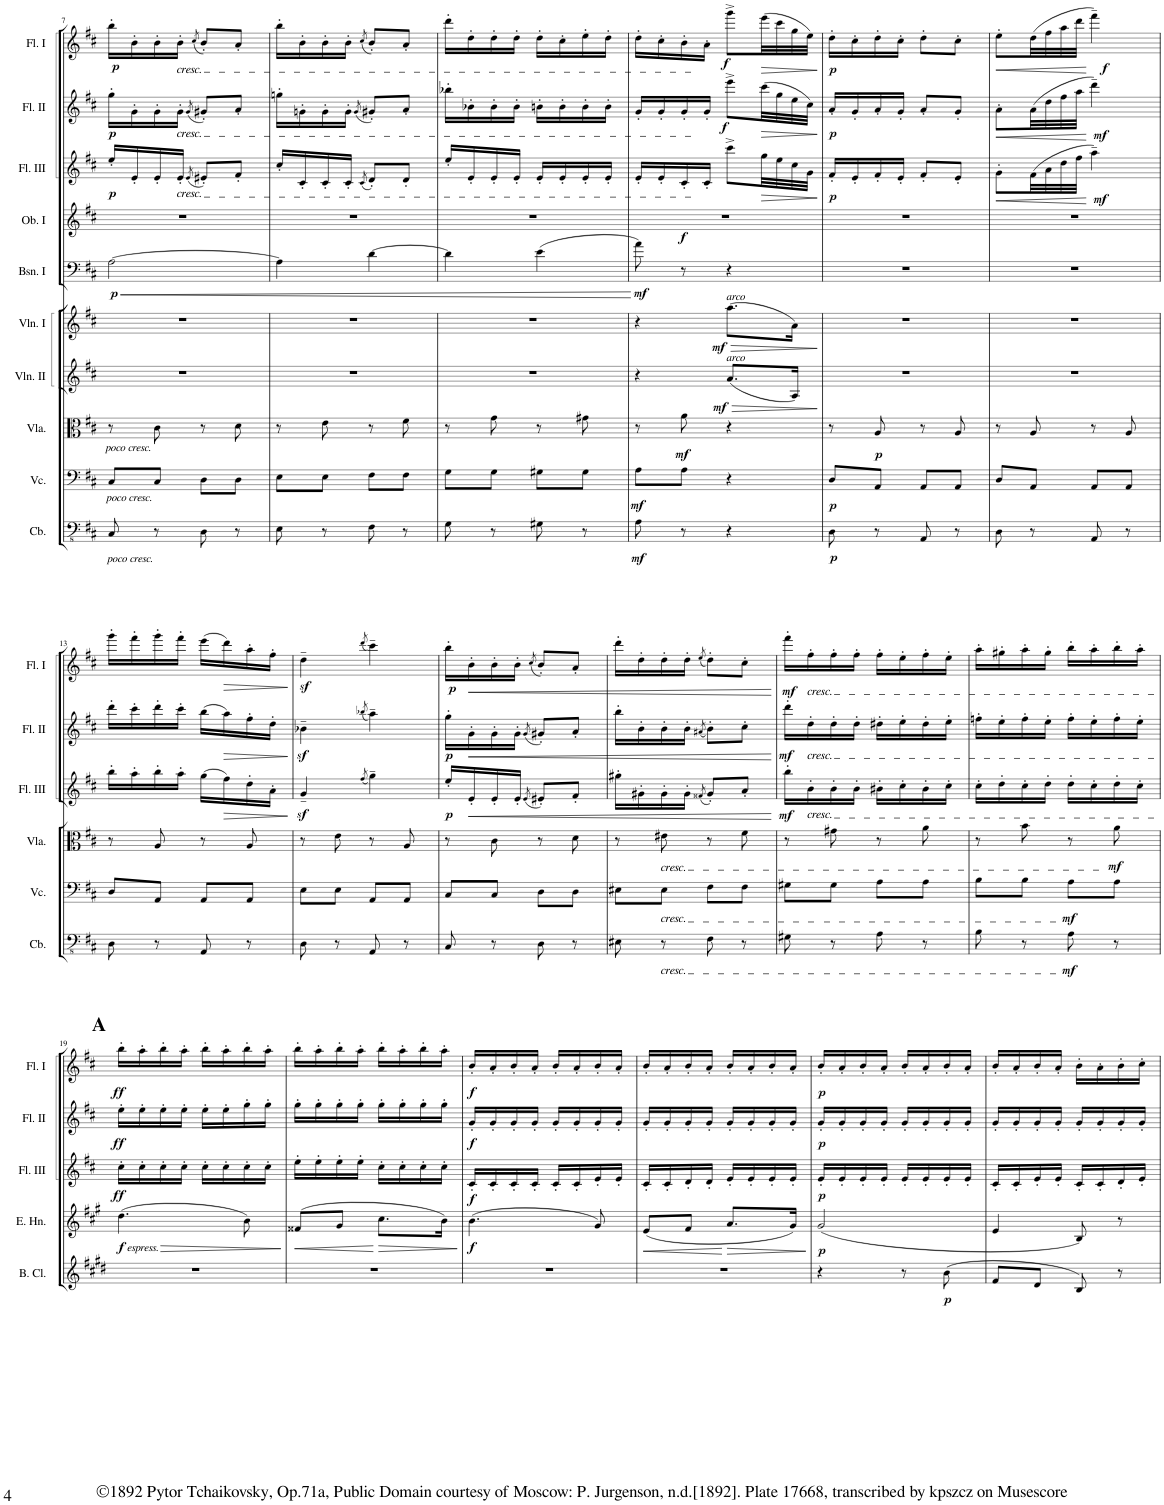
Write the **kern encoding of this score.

**kern	**dynam	**kern	**dynam	**kern	**dynam	**kern	**dynam	**kern	**dynam	**kern	**dynam	**kern	**dynam	**kern	**dynam	**kern	**dynam	**kern	**dynam	**kern	**dynam
*part11	*part11	*part10	*part10	*part9	*part9	*part8	*part8	*part7	*part7	*part6	*part6	*part5	*part5	*part4	*part4	*part3	*part3	*part2	*part2	*part1	*part1
*staff11	*staff11	*staff10	*staff10	*staff9	*staff9	*staff8	*staff8	*staff7	*staff7	*staff6	*staff6	*staff5	*staff5	*staff4	*staff4	*staff3	*staff3	*staff2	*staff2	*staff1	*staff1
*I"Contrabass	*	*I"Violoncello	*	*I"Viola	*	*I"Violin II	*	*I"Violin I	*	*I"Bassoon I	*	*I"Bass Clarinet	*	*I"English Horn	*	*I"Flute III	*	*I"Flute II	*	*I"Flute I	*
*I'Cb.	*	*I'Vc.	*	*I'Vla.	*	*I'Vln. II	*	*I'Vln. I	*	*I'Bsn. I	*	*I'B. Cl.	*	*I'E. Hn.	*	*I'Fl. III	*	*I'Fl. II	*	*I'Fl. I	*
!!LO:PB:g=z
*clefFv4	*	*clefF4	*	*clefC3	*	*clefG2	*	*clefG2	*	*clefF4	*	*clefG2	*	*clefG2	*	*clefG2	*	*clefG2	*	*clefG2	*
*	*	*	*	*	*	*	*	*	*	*	*	*Trd8c14	*	*Trd4c7	*	*	*	*	*	*	*
*k[f#c#]	*	*k[f#c#]	*	*k[f#c#]	*	*k[f#c#]	*	*k[f#c#]	*	*k[f#c#]	*	*k[f#c#g#d#]	*	*k[f#c#g#]	*	*k[f#c#]	*	*k[f#c#]	*	*k[f#c#]	*
*M2/4	*	*M2/4	*	*M2/4	*	*M2/4	*	*M2/4	*	*M2/4	*	*M2/4	*	*M2/4	*	*M2/4	*	*M2/4	*	*M2/4	*
=7	=7	=7	=7	=7	=7	=7	=7	=7	=7	=7	=7	=7	=7	=7	=7	=7	=7	=7	=7	=7	=7
!	!	!	!	!LO:TX:b:i:t=poco cresc.	!	!	!	!	!	!	!	!	!	!	!	!	!	!	!	!	!
!	!	!LO:TX:b:i:t=poco cresc.	!	!	!	!	!	!	!	!	!	!	!	!	!	!	!	!	!	!	!
!LO:TX:b:i:t=poco cresc.	!	!	!	!	!	!	!	!	!	!	!	!	!	!	!	!	!	!	!	!	!
!	!	!	!	!	!	!	!	!	!	!	!LO:HP:b	!	!	!	!	!	!	!	!	!	!
!	!	!	!	!	!	!	!	!	!	!	!LO:DY:n=1:b	!	!	!	!	!	!LO:DY:b	!	!LO:DY:b	!	!LO:DY:b
8CC#/	.	8C#/L	.	8r	.	2r	.	2r	.	[2A\	< p	2r	.	2r	.	16ee'/LL	p	16gg'\LL	p	16bb'\LL	p
.	.	.	.	.	.	.	.	.	.	.	.	.	.	.	.	16e'/	.	16g'\	.	16b'\	.
8r	.	8C#/J	.	8c#\	.	.	.	.	.	.	.	.	.	.	.	16e'/	.	16g'\	.	16b'\	.
!	!	!	!	!	!	!	!	!	!	!	!	!	!	!	!	!	!	!	!	!LO:TX:b:i:t=cresc.	!
!	!	!	!	!	!	!	!	!	!	!	!	!	!	!	!	!	!	!LO:TX:b:i:t=cresc.	!	!	!
!	!	!	!	!	!	!	!	!	!	!	!	!	!	!	!	!LO:TX:b:i:t=cresc.	!	!	!	!	!
.	.	.	.	.	.	.	.	.	.	.	.	.	.	.	.	16e'/JJ	.	16g'\JJ	.	16b'\JJ	.
.	.	.	.	.	.	.	.	.	.	.	.	.	.	.	.	(8qe/	.	(8qg/	.	(8qcc#/	.
8DD\	.	8D\L	.	8r	.	.	.	.	.	.	.	.	.	.	.	8e#X'/L)	.	8g#X'/L)	.	8b'/L)	.
8r	.	8D\J	.	8d\	.	.	.	.	.	.	.	.	.	.	.	8f#'/J	.	8a'/J	.	8a'/J	.
=8	=8	=8	=8	=8	=8	=8	=8	=8	=8	=8	=8	=8	=8	=8	=8	=8	=8	=8	=8	=8	=8
8EE\	.	8E\L	.	8r	.	2r	.	2r	.	4A\]	.	2r	.	2r	.	16cc#'/LL	.	16ggn'\LL	.	16bb'\LL	.
.	.	.	.	.	.	.	.	.	.	.	.	.	.	.	.	16c#'/	.	16gn'\	.	16b'\	.
8r	.	8E\J	.	8e\	.	.	.	.	.	.	.	.	.	.	.	16c#'/	.	16g'\	.	16b'\	.
.	.	.	.	.	.	.	.	.	.	.	.	.	.	.	.	16c#'/JJ	.	16g'\JJ	.	16b'\JJ	.
.	.	.	.	.	.	.	.	.	.	.	.	.	.	.	.	(8qc#/	.	(8qg/	.	(8qcc#/	.
8FF#\	.	8F#\L	.	8r	.	.	.	.	.	[4d\	.	.	.	.	.	8d'/L)	.	8g#X'/L)	.	8b'/L)	.
8r	.	8F#\J	.	8f#\	.	.	.	.	.	.	.	.	.	.	.	8d'/J	.	8a'/J	.	8a'/J	.
=9	=9	=9	=9	=9	=9	=9	=9	=9	=9	=9	=9	=9	=9	=9	=9	=9	=9	=9	=9	=9	=9
8GG\	.	8G\L	.	8r	.	2r	.	2r	.	4d\]	.	2r	.	2r	.	16ee'/LL	.	16bb-X'\LL	.	16ddd'\LL	.
.	.	.	.	.	.	.	.	.	.	.	.	.	.	.	.	16e'/	.	16b-X'\	.	16dd'\	.
8r	.	8G\J	.	8g\	.	.	.	.	.	.	.	.	.	.	.	16e'/	.	16b-'\	.	16dd'\	.
.	.	.	.	.	.	.	.	.	.	.	.	.	.	.	.	16e'/JJ	.	16b-'\JJ	.	16dd'\JJ	.
8GG#X\	.	8G#X\L	.	8r	.	.	.	.	.	(4e\	.	.	.	.	.	16e'/LL	.	16bn'\LL	.	16dd'\LL	.
.	.	.	.	.	.	.	.	.	.	.	.	.	.	.	.	16e'/	.	16b'\	.	16cc#'\	.
8r	.	8G#\J	.	8g#X\	.	.	.	.	.	.	.	.	.	.	.	16e'/	.	16b'\	.	16ee'\	.
.	.	.	.	.	.	.	.	.	.	.	.	.	.	.	.	16e'/JJ	.	16b'\JJ	.	16dd'\JJ	.
.	.	.	.	.	.	.	.	.	.	.	[	.	.	.	.	.	.	.	.	.	.
=10	=10	=10	=10	=10	=10	=10	=10	=10	=10	=10	=10	=10	=10	=10	=10	=10	=10	=10	=10	=10	=10
!	!LO:DY:b	!	!LO:DY:b	!	!	!	!	!	!	!	!LO:DY:b	!	!	!	!	!	!	!	!	!	!
8AA\	mf	8A\L	mf	8r	.	4r	.	4r	.	8a\)	mf	2r	.	2r	.	16e'/LL	.	16g'/LL	.	16dd'\LL	.
.	.	.	.	.	.	.	.	.	.	.	.	.	.	.	.	16e'/	.	16g'/	.	16cc#'\	.
!	!	!	!	!	!LO:DY:b	!	!	!	!	!	!	!	!	!	!	!	!	!	!	!	!
8r	.	8A\J	.	8a\	mf	.	.	.	.	8r	.	.	.	.	.	16c#'/	.	16g'/	.	16b'\	.
.	.	.	.	.	.	.	.	.	.	.	.	.	.	.	.	16c#'/JJ	.	16g'/JJ	.	16a'\JJ	.
!	!	!	!	!	!	!	!	!LO:TX:a:i:t=arco	!	!	!	!	!	!	!	!	!	!	!	!	!
!	!	!	!	!	!	!LO:TX:a:i:t=arco	!	!	!	!	!	!	!	!	!	!	!	!	!	!	!
!	!	!	!	!	!	!	!LO:HP:b	!	!LO:HP:b	!	!	!	!	!	!	!	!	!	!	!	!
!	!	!	!	!	!	!	!LO:DY:n=1:b	!	!LO:DY:n=1:b	!	!	!	!	!	!	!	!	!	!LO:DY:b	!	!LO:DY:b
4r	.	4r	.	4r	.	(8.a/L	> mf	(8.aa\L	> mf	4r	.	.	.	.	.	8ccc#^\L	.	8eee^\L	f	8ggg^\L	f
!	!	!	!	!	!	!	!	!	!	!	!	!	!	!	!	!	!LO:HP:b	!	!LO:HP:b	!	!LO:HP:b
.	.	.	.	.	.	.	.	.	.	.	.	.	.	.	.	32gg\LL	>	(32ccc#\LL	>	(32eee\LL	>
.	.	.	.	.	.	.	.	.	.	.	.	.	.	.	.	32ee\	.	32gg\	.	32ccc#\	.
.	.	.	.	.	.	16A/Jk)	.	16a\Jk)	.	.	.	.	.	.	.	32cc#\	.	32ee\	.	32gg\	.
.	.	.	.	.	.	.	.	.	.	.	.	.	.	.	.	32g\JJJ	.	32cc#\JJJ)	.	32ee\JJJ)	.
.	.	.	.	.	.	.	]	.	]	.	.	.	.	.	.	.	]	.	]	.	]
=11	=11	=11	=11	=11	=11	=11	=11	=11	=11	=11	=11	=11	=11	=11	=11	=11	=11	=11	=11	=11	=11
!	!LO:DY:b	!	!LO:DY:b	!	!	!	!	!	!	!	!	!	!	!	!	!	!LO:DY:b	!	!LO:DY:b	!	!LO:DY:b
8DD\	p	8D/L	p	8r	.	2r	.	2r	.	2r	.	2r	.	2r	.	16f#'/LL	p	16a'/LL	p	16dd'\LL	p
.	.	.	.	.	.	.	.	.	.	.	.	.	.	.	.	16e'/	.	16g'/	.	16cc#'\	.
!	!	!	!	!	!LO:DY:b	!	!	!	!	!	!	!	!	!	!	!	!	!	!	!	!
8r	.	8AA/J	.	8A/	p	.	.	.	.	.	.	.	.	.	.	16f#'/	.	16a'/	.	16dd'\	.
.	.	.	.	.	.	.	.	.	.	.	.	.	.	.	.	16e'/JJ	.	16g'/JJ	.	16cc#'\JJ	.
8AAA/	.	8AA/L	.	8r	.	.	.	.	.	.	.	.	.	.	.	8f#'/L	.	8a'/L	.	8dd'\L	.
8r	.	8AA/J	.	8A/	.	.	.	.	.	.	.	.	.	.	.	8e'/J	.	8g'/J	.	8cc#'\J	.
=12	=12	=12	=12	=12	=12	=12	=12	=12	=12	=12	=12	=12	=12	=12	=12	=12	=12	=12	=12	=12	=12
!	!	!	!	!	!	!	!	!	!	!	!	!	!	!	!	!	!LO:HP:b	!	!LO:HP:b	!	!LO:HP:b
8DD\	.	8D/L	.	8r	.	2r	.	2r	.	2r	.	2r	.	2r	.	8g'\L	<	8a'\L	<	8ee'\L	<
8r	.	8AA/J	.	8A/	.	.	.	.	.	.	.	.	.	.	.	(32f#\LL	.	(32a\LL	.	(32dd\LL	.
.	.	.	.	.	.	.	.	.	.	.	.	.	.	.	.	32a\	.	32dd\	.	32ff#\	.
.	.	.	.	.	.	.	.	.	.	.	.	.	.	.	.	32dd\	.	32ff#\	.	32aa\	.
.	.	.	.	.	.	.	.	.	.	.	.	.	.	.	.	32ff#\JJJ	.	32aa\JJJ	.	32ddd\JJJ	.
!	!	!	!	!	!	!	!	!	!	!	!	!	!	!	!	!	!LO:DY:n=1:b	!	!LO:DY:n=1:b	!	!LO:DY:n=1:b
8AAA/	.	8AA/L	.	8r	.	.	.	.	.	.	.	.	.	.	.	4aa~\)	[ mf	4ddd~\)	[ mf	4fff#~\)	[ f
8r	.	8AA/J	.	8A/	.	.	.	.	.	.	.	.	.	.	.	.	.	.	.	.	.
!!LO:LB:g=z
=13	=13	=13	=13	=13	=13	=13	=13	=13	=13	=13	=13	=13	=13	=13	=13	=13	=13	=13	=13	=13	=13
8DD\	.	8D/L	.	8r	.	2r	.	2r	.	2r	.	2r	.	2r	.	16bb'\LL	.	16ddd'\LL	.	16ggg'\LL	.
.	.	.	.	.	.	.	.	.	.	.	.	.	.	.	.	16aa'\	.	16ccc#'\	.	16fff#'\	.
8r	.	8AA/J	.	8A/	.	.	.	.	.	.	.	.	.	.	.	16bb'\	.	16ddd'\	.	16ggg'\	.
.	.	.	.	.	.	.	.	.	.	.	.	.	.	.	.	16aa'\JJ	.	16ccc#'\JJ	.	16fff#'\JJ	.
8AAA/	.	8AA/L	.	8r	.	.	.	.	.	.	.	.	.	.	.	(16gg\LL	.	(16bb\LL	.	(16eee\LL	.
!	!	!	!	!	!	!	!	!	!	!	!	!	!	!	!	!	!LO:HP:b	!	!LO:HP:b	!	!LO:HP:b
.	.	.	.	.	.	.	.	.	.	.	.	.	.	.	.	16ff#\)	>	16aa\)	>	16ddd\)	>
8r	.	8AA/J	.	8A/	.	.	.	.	.	.	.	.	.	.	.	16dd'\	.	16ff#'\	.	16aa'\	.
.	.	.	.	.	.	.	.	.	.	.	.	.	.	.	.	16a'\JJ	.	16dd'\JJ	.	16ff#'\JJ	.
.	.	.	.	.	.	.	.	.	.	.	.	.	.	.	.	.	]	.	]	.	]
=14	=14	=14	=14	=14	=14	=14	=14	=14	=14	=14	=14	=14	=14	=14	=14	=14	=14	=14	=14	=14	=14
8DD\	.	8E\L	.	8r	.	2r	.	2r	.	2r	.	2r	.	2r	.	4gz<~/	.	4b-Xz<~\	.	4ddz<~\	.
8r	.	8E\J	.	8e\	.	.	.	.	.	.	.	.	.	.	.	.	.	.	.	.	.
.	.	.	.	.	.	.	.	.	.	.	.	.	.	.	.	(8qff#/	.	(8qbb-X/	.	(8qddd/	.
8AAA/	.	8AA/L	.	8r	.	.	.	.	.	.	.	.	.	.	.	4gg~\)	.	4aa~\)	.	4ccc#~\)	.
8r	.	8AA/J	.	8A/	.	.	.	.	.	.	.	.	.	.	.	.	.	.	.	.	.
=15	=15	=15	=15	=15	=15	=15	=15	=15	=15	=15	=15	=15	=15	=15	=15	=15	=15	=15	=15	=15	=15
!	!	!	!	!	!	!	!	!	!	!	!	!	!	!	!	!	!LO:DY:b	!	!LO:DY:b	!	!LO:DY:b
8CC#/	.	8C#/L	.	8r	.	2r	.	2r	.	2r	.	2r	.	2r	.	16ee'/LL	p	16gg'\LL	p	16bb'\LL	p
!	!	!	!	!	!	!	!	!	!	!	!	!	!	!	!	!	!LO:HP:b	!	!LO:HP:b	!	!LO:HP:b
.	.	.	.	.	.	.	.	.	.	.	.	.	.	.	.	16e'/	<	16g'\	<	16b'\	<
8r	.	8C#/J	.	8c#\	.	.	.	.	.	.	.	.	.	.	.	16e'/	.	16g'\	.	16b'\	.
.	.	.	.	.	.	.	.	.	.	.	.	.	.	.	.	16e'/JJ	.	16g'\JJ	.	16b'\JJ	.
.	.	.	.	.	.	.	.	.	.	.	.	.	.	.	.	(8qe/	.	(8qg/	.	(8qcc#/	.
8DD\	.	8D\L	.	8r	.	.	.	.	.	.	.	.	.	.	.	8e#X'/L)	.	8g#X'/L)	.	8b'/L)	.
8r	.	8D\J	.	8d\	.	.	.	.	.	.	.	.	.	.	.	8f#'/J	.	8a'/J	.	8a'/J	.
=16	=16	=16	=16	=16	=16	=16	=16	=16	=16	=16	=16	=16	=16	=16	=16	=16	=16	=16	=16	=16	=16
8EE#X\	.	8E#X\L	.	8r	.	2r	.	2r	.	2r	.	2r	.	2r	.	16gg#X'\LL	.	16bb'\LL	.	16ddd'\LL	.
.	.	.	.	.	.	.	.	.	.	.	.	.	.	.	.	16g#X'\	.	16b'\	.	16dd'\	.
!	!	!	!	!LO:TX:b:i:t=cresc.	!	!	!	!	!	!	!	!	!	!	!	!	!	!	!	!	!
!	!	!LO:TX:b:i:t=cresc.	!	!	!	!	!	!	!	!	!	!	!	!	!	!	!	!	!	!	!
!LO:TX:b:i:t=cresc.	!	!	!	!	!	!	!	!	!	!	!	!	!	!	!	!	!	!	!	!	!
8r	.	8E#\J	.	8e#X\	.	.	.	.	.	.	.	.	.	.	.	16g#'\	.	16b'\	.	16dd'\	.
.	.	.	.	.	.	.	.	.	.	.	.	.	.	.	.	16g#'\JJ	.	16b'\JJ	.	16dd'\JJ	.
.	.	.	.	.	.	.	.	.	.	.	.	.	.	.	.	(8qf##X/	.	(8qa#X/	.	(8qee/	.
8FF#\	.	8F#\L	.	8r	.	.	.	.	.	.	.	.	.	.	.	8g#'/L)	.	8b'\L)	.	8dd'\L)	.
8r	.	8F#\J	.	8f#\	.	.	.	.	.	.	.	.	.	.	.	8a'/J	.	8cc#'\J	.	8cc#'\J	.
.	.	.	.	.	.	.	.	.	.	.	.	.	.	.	.	.	[	.	[	.	[
=17	=17	=17	=17	=17	=17	=17	=17	=17	=17	=17	=17	=17	=17	=17	=17	=17	=17	=17	=17	=17	=17
!	!	!	!	!	!	!	!	!	!	!	!	!	!	!	!	!	!LO:DY:b	!	!LO:DY:b	!	!LO:DY:b
8GG#X\	.	8G#X\L	.	8r	.	2r	.	2r	.	2r	.	2r	.	2r	.	16bb'\LL	mf	16ddd'\LL	mf	16fff#'\LL	mf
!	!	!	!	!	!	!	!	!	!	!	!	!	!	!	!	!	!	!	!	!LO:TX:b:i:t=cresc.	!
!	!	!	!	!	!	!	!	!	!	!	!	!	!	!	!	!	!	!LO:TX:b:i:t=cresc.	!	!	!
!	!	!	!	!	!	!	!	!	!	!	!	!	!	!	!	!LO:TX:b:i:t=cresc.	!	!	!	!	!
.	.	.	.	.	.	.	.	.	.	.	.	.	.	.	.	16b'\	.	16dd'\	.	16ff#'\	.
8r	.	8G#\J	.	8g#X\	.	.	.	.	.	.	.	.	.	.	.	16b'\	.	16dd'\	.	16ff#'\	.
.	.	.	.	.	.	.	.	.	.	.	.	.	.	.	.	16b'\JJ	.	16dd'\JJ	.	16ff#'\JJ	.
8AA\	.	8A\L	.	8r	.	.	.	.	.	.	.	.	.	.	.	16b#X'\LL	.	16dd#X'\LL	.	16ff#'\LL	.
.	.	.	.	.	.	.	.	.	.	.	.	.	.	.	.	16cc#'\	.	16ee'\	.	16ee'\	.
8r	.	8A\J	.	8a\	.	.	.	.	.	.	.	.	.	.	.	16b#'\	.	16dd#'\	.	16ff#'\	.
.	.	.	.	.	.	.	.	.	.	.	.	.	.	.	.	16cc#'\JJ	.	16ee'\JJ	.	16ee'\JJ	.
=18	=18	=18	=18	=18	=18	=18	=18	=18	=18	=18	=18	=18	=18	=18	=18	=18	=18	=18	=18	=18	=18
8BB\	.	8B\L	.	8r	.	2r	.	2r	.	2r	.	2r	.	2r	.	16cc#'\LL	.	16ffn'\LL	.	16aa'\LL	.
.	.	.	.	.	.	.	.	.	.	.	.	.	.	.	.	16dd'\	.	16ee'\	.	16gg#X'\	.
8r	.	8B\J	.	8b\	.	.	.	.	.	.	.	.	.	.	.	16cc#'\	.	16ff'\	.	16aa'\	.
.	.	.	.	.	.	.	.	.	.	.	.	.	.	.	.	16dd'\JJ	.	16ee'\JJ	.	16gg#'\JJ	.
!	!LO:DY:b	!	!LO:DY:b	!	!	!	!	!	!	!	!	!	!	!	!	!	!	!	!	!	!
8AA\	mf	8A\L	mf	8r	.	.	.	.	.	.	.	.	.	.	.	16dd'\LL	.	16ff'\LL	.	16bb'\LL	.
.	.	.	.	.	.	.	.	.	.	.	.	.	.	.	.	16cc#'\	.	16ee'\	.	16aa'\	.
!	!	!	!	!	!LO:DY:b	!	!	!	!	!	!	!	!	!	!	!	!	!	!	!	!
8r	.	8A\J	.	8a\	mf	.	.	.	.	.	.	.	.	.	.	16dd'\	.	16ff'\	.	16bb'\	.
.	.	.	.	.	.	.	.	.	.	.	.	.	.	.	.	16cc#'\JJ	.	16ee'\JJ	.	16aa'\JJ	.
!!LO:LB:g=z
!!LO:REH:place=s1:a:B:cj:enc=none:fs=20:t=A
=19	=19	=19	=19	=19	=19	=19	=19	=19	=19	=19	=19	=19	=19	=19	=19	=19	=19	=19	=19	=19	=19
!	!	!	!	!	!	!	!	!	!	!	!	!	!	!LO:TX:b:i:t=espress.	!	!	!	!	!	!	!
!	!	!	!	!	!	!	!	!	!	!	!	!	!	!	!LO:HP:b	!	!	!	!	!	!
!	!	!	!	!	!	!	!	!	!	!	!	!	!	!	!LO:DY:n=1:b	!	!LO:DY:b	!	!LO:DY:b	!	!LO:DY:b
2r	.	2r	.	2r	.	2r	.	2r	.	2r	.	2r	.	(4.dd\	> f	16cc#'\LL	ff	16ee'\LL	ff	16bb'\LL	ff
.	.	.	.	.	.	.	.	.	.	.	.	.	.	.	.	16cc#'\	.	16ee'\	.	16aa'\	.
.	.	.	.	.	.	.	.	.	.	.	.	.	.	.	.	16cc#'\	.	16ee'\	.	16bb'\	.
.	.	.	.	.	.	.	.	.	.	.	.	.	.	.	.	16cc#'\JJ	.	16ee'\JJ	.	16aa'\JJ	.
.	.	.	.	.	.	.	.	.	.	.	.	.	.	.	.	16cc#'\LL	.	16ee'\LL	.	16bb'\LL	.
.	.	.	.	.	.	.	.	.	.	.	.	.	.	.	.	16cc#'\	.	16ee'\	.	16aa'\	.
.	.	.	.	.	.	.	.	.	.	.	.	.	.	8b\)	.	16cc#'\	.	16gg'\	.	16bb'\	.
.	.	.	.	.	.	.	.	.	.	.	.	.	.	.	.	16cc#'\JJ	.	16gg'\JJ	.	16aa'\JJ	.
.	.	.	.	.	.	.	.	.	.	.	.	.	.	.	]	.	.	.	.	.	.
=20	=20	=20	=20	=20	=20	=20	=20	=20	=20	=20	=20	=20	=20	=20	=20	=20	=20	=20	=20	=20	=20
!	!	!	!	!	!	!	!	!	!	!	!	!	!	!	!LO:HP:b	!	!	!	!	!	!
2r	.	2r	.	2r	.	2r	.	2r	.	2r	.	2r	.	(8f##X/L	<	16ee'\LL	.	16gg'\LL	.	16bb'\LL	.
.	.	.	.	.	.	.	.	.	.	.	.	.	.	.	.	16ee'\	.	16gg'\	.	16aa'\	.
.	.	.	.	.	.	.	.	.	.	.	.	.	.	8g#/J	.	16ee'\	.	16gg'\	.	16bb'\	.
.	.	.	.	.	.	.	.	.	.	.	.	.	.	.	.	16ee'\JJ	.	16gg'\JJ	.	16aa'\JJ	.
!	!	!	!	!	!	!	!	!	!	!	!	!	!	!	!LO:HP:n=1:b	!	!	!	!	!	!
.	.	.	.	.	.	.	.	.	.	.	.	.	.	8.cc#\L	[ >	16cc#'\LL	.	16gg'\LL	.	16bb'\LL	.
.	.	.	.	.	.	.	.	.	.	.	.	.	.	.	.	16cc#'\	.	16gg'\	.	16aa'\	.
.	.	.	.	.	.	.	.	.	.	.	.	.	.	.	.	16cc#'\	.	16gg'\	.	16bb'\	.
.	.	.	.	.	.	.	.	.	.	.	.	.	.	16b\Jk)	.	16cc#'\JJ	.	16gg'\JJ	.	16aa'\JJ	.
.	.	.	.	.	.	.	.	.	.	.	.	.	.	.	]	.	.	.	.	.	.
=21	=21	=21	=21	=21	=21	=21	=21	=21	=21	=21	=21	=21	=21	=21	=21	=21	=21	=21	=21	=21	=21
!	!	!	!	!	!	!	!	!	!	!	!	!	!	!	!LO:DY:b	!	!LO:DY:b	!	!LO:DY:b	!	!LO:DY:b
2r	.	2r	.	2r	.	2r	.	2r	.	2r	.	2r	.	(4.b\	f	16c#'/LL	f	16g'/LL	f	16b'/LL	f
.	.	.	.	.	.	.	.	.	.	.	.	.	.	.	.	16c#'/	.	16g'/	.	16a'/	.
.	.	.	.	.	.	.	.	.	.	.	.	.	.	.	.	16c#'/	.	16g'/	.	16b'/	.
.	.	.	.	.	.	.	.	.	.	.	.	.	.	.	.	16c#'/JJ	.	16g'/JJ	.	16a'/JJ	.
.	.	.	.	.	.	.	.	.	.	.	.	.	.	.	.	16c#'/LL	.	16g'/LL	.	16b'/LL	.
.	.	.	.	.	.	.	.	.	.	.	.	.	.	.	.	16c#'/	.	16g'/	.	16a'/	.
.	.	.	.	.	.	.	.	.	.	.	.	.	.	8g#/)	.	16e'/	.	16g'/	.	16b'/	.
.	.	.	.	.	.	.	.	.	.	.	.	.	.	.	.	16e'/JJ	.	16g'/JJ	.	16a'/JJ	.
=22	=22	=22	=22	=22	=22	=22	=22	=22	=22	=22	=22	=22	=22	=22	=22	=22	=22	=22	=22	=22	=22
!	!	!	!	!	!	!	!	!	!	!	!	!	!	!	!LO:HP:b	!	!	!	!	!	!
2r	.	2r	.	2r	.	2r	.	2r	.	2r	.	2r	.	(8e/L	<	16c#'/LL	.	16g'/LL	.	16b'/LL	.
.	.	.	.	.	.	.	.	.	.	.	.	.	.	.	.	16c#'/	.	16g'/	.	16a'/	.
.	.	.	.	.	.	.	.	.	.	.	.	.	.	8f#/J	.	16d'/	.	16g'/	.	16b'/	.
.	.	.	.	.	.	.	.	.	.	.	.	.	.	.	.	16d'/JJ	.	16g'/JJ	.	16a'/JJ	.
!	!	!	!	!	!	!	!	!	!	!	!	!	!	!	!LO:HP:n=1:b	!	!	!	!	!	!
.	.	.	.	.	.	.	.	.	.	.	.	.	.	8.a/L	[ >	16e'/LL	.	16g'/LL	.	16b'/LL	.
.	.	.	.	.	.	.	.	.	.	.	.	.	.	.	.	16e'/	.	16g'/	.	16a'/	.
.	.	.	.	.	.	.	.	.	.	.	.	.	.	.	.	16e'/	.	16g'/	.	16b'/	.
.	.	.	.	.	.	.	.	.	.	.	.	.	.	16g#/Jk)	.	16e'/JJ	.	16g'/JJ	.	16a'/JJ	.
.	.	.	.	.	.	.	.	.	.	.	.	.	.	.	]	.	.	.	.	.	.
=23	=23	=23	=23	=23	=23	=23	=23	=23	=23	=23	=23	=23	=23	=23	=23	=23	=23	=23	=23	=23	=23
!	!	!	!	!	!	!	!	!	!	!	!	!	!	!	!LO:DY:b	!	!LO:DY:b	!	!LO:DY:b	!	!LO:DY:b
2r	.	2r	.	2r	.	2r	.	2r	.	2r	.	4r	.	(2g#/	p	16e'/LL	p	16g'/LL	p	16b'/LL	p
.	.	.	.	.	.	.	.	.	.	.	.	.	.	.	.	16e'/	.	16g'/	.	16a'/	.
.	.	.	.	.	.	.	.	.	.	.	.	.	.	.	.	16e'/	.	16g'/	.	16b'/	.
.	.	.	.	.	.	.	.	.	.	.	.	.	.	.	.	16e'/JJ	.	16g'/JJ	.	16a'/JJ	.
.	.	.	.	.	.	.	.	.	.	.	.	8r	.	.	.	16e'/LL	.	16g'/LL	.	16b'/LL	.
.	.	.	.	.	.	.	.	.	.	.	.	.	.	.	.	16e'/	.	16g'/	.	16a'/	.
!	!	!	!	!	!	!	!	!	!	!	!	!	!LO:DY:b	!	!	!	!	!	!	!	!
.	.	.	.	.	.	.	.	.	.	.	.	(8b\	p	.	.	16e'/	.	16g'/	.	16b'/	.
.	.	.	.	.	.	.	.	.	.	.	.	.	.	.	.	16e'/JJ	.	16g'/JJ	.	16a'/JJ	.
=24	=24	=24	=24	=24	=24	=24	=24	=24	=24	=24	=24	=24	=24	=24	=24	=24	=24	=24	=24	=24	=24
2r	.	2r	.	2r	.	2r	.	2r	.	2r	.	8f#/L	.	4e/	.	16c#'/LL	.	16g'/LL	.	16b'/LL	.
.	.	.	.	.	.	.	.	.	.	.	.	.	.	.	.	16c#'/	.	16g'/	.	16a'/	.
.	.	.	.	.	.	.	.	.	.	.	.	8d#/J	.	.	.	16e'/	.	16g'/	.	16b'/	.
.	.	.	.	.	.	.	.	.	.	.	.	.	.	.	.	16e'/JJ	.	16g'/JJ	.	16a'/JJ	.
.	.	.	.	.	.	.	.	.	.	.	.	8B/)	.	8B/)	.	16c#'/LL	.	16g'/LL	.	16b'\LL	.
.	.	.	.	.	.	.	.	.	.	.	.	.	.	.	.	16c#'/	.	16g'/	.	16a'\	.
.	.	.	.	.	.	.	.	.	.	.	.	8r	.	8r	.	16d'/	.	16g'/	.	16b'\	.
.	.	.	.	.	.	.	.	.	.	.	.	.	.	.	.	16e'/JJ	.	16g'/JJ	.	16cc#'\JJ	.
=	=	=	=	=	=	=	=	=	=	=	=	=	=	=	=	=	=	=	=	=	=
*-	*-	*-	*-	*-	*-	*-	*-	*-	*-	*-	*-	*-	*-	*-	*-	*-	*-	*-	*-	*-	*-
